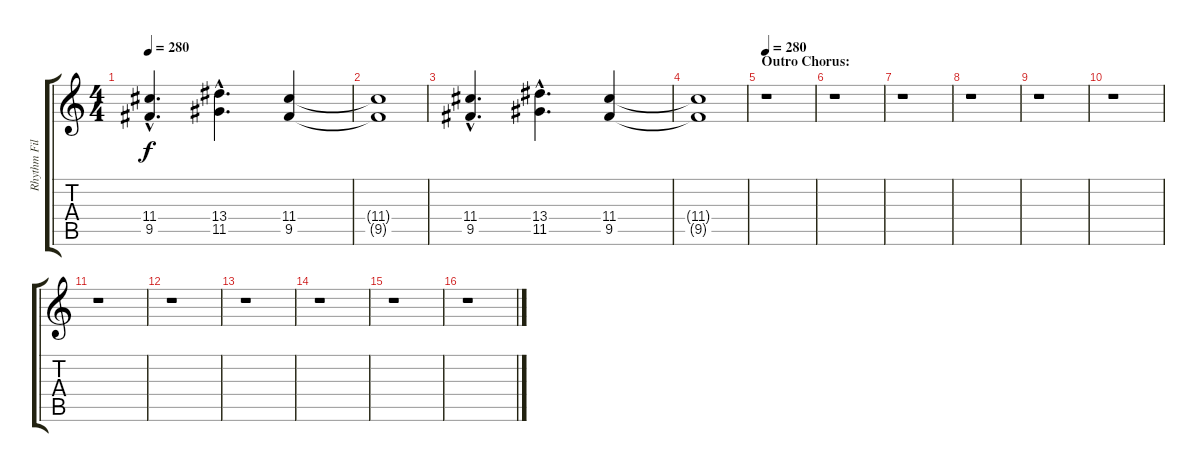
\track ("Rhythm Fills 1" "Rhythm Fil") {instrument overdrivenguitar}
\staff {score tabs}
\tuning (E4 B3 G3 D3 A2 E2) {hide}
\ts (4 4)
\tempo 280
\clef g2
\ks c
(11.4{hac} 9.5{hac}).4{d dy f} (13.4{hac} 11.5{hac}).4{d} (11.4 9.5).4 |
(11.4{t} 9.5{t}).1 |
(11.4{hac} 9.5{hac}).4{d} (13.4{hac} 11.5{hac}).4{d} (11.4 9.5).4 |
(11.4{t} 9.5{t}).1 |
\section ("" "Outro Chorus:")
\tempo 280
r.1 |
r.1 |
r.1 |
r.1 |
r.1 |
r.1 |
r.1 |
r.1 |
r.1 |
r.1 |
r.1 |
r.1
